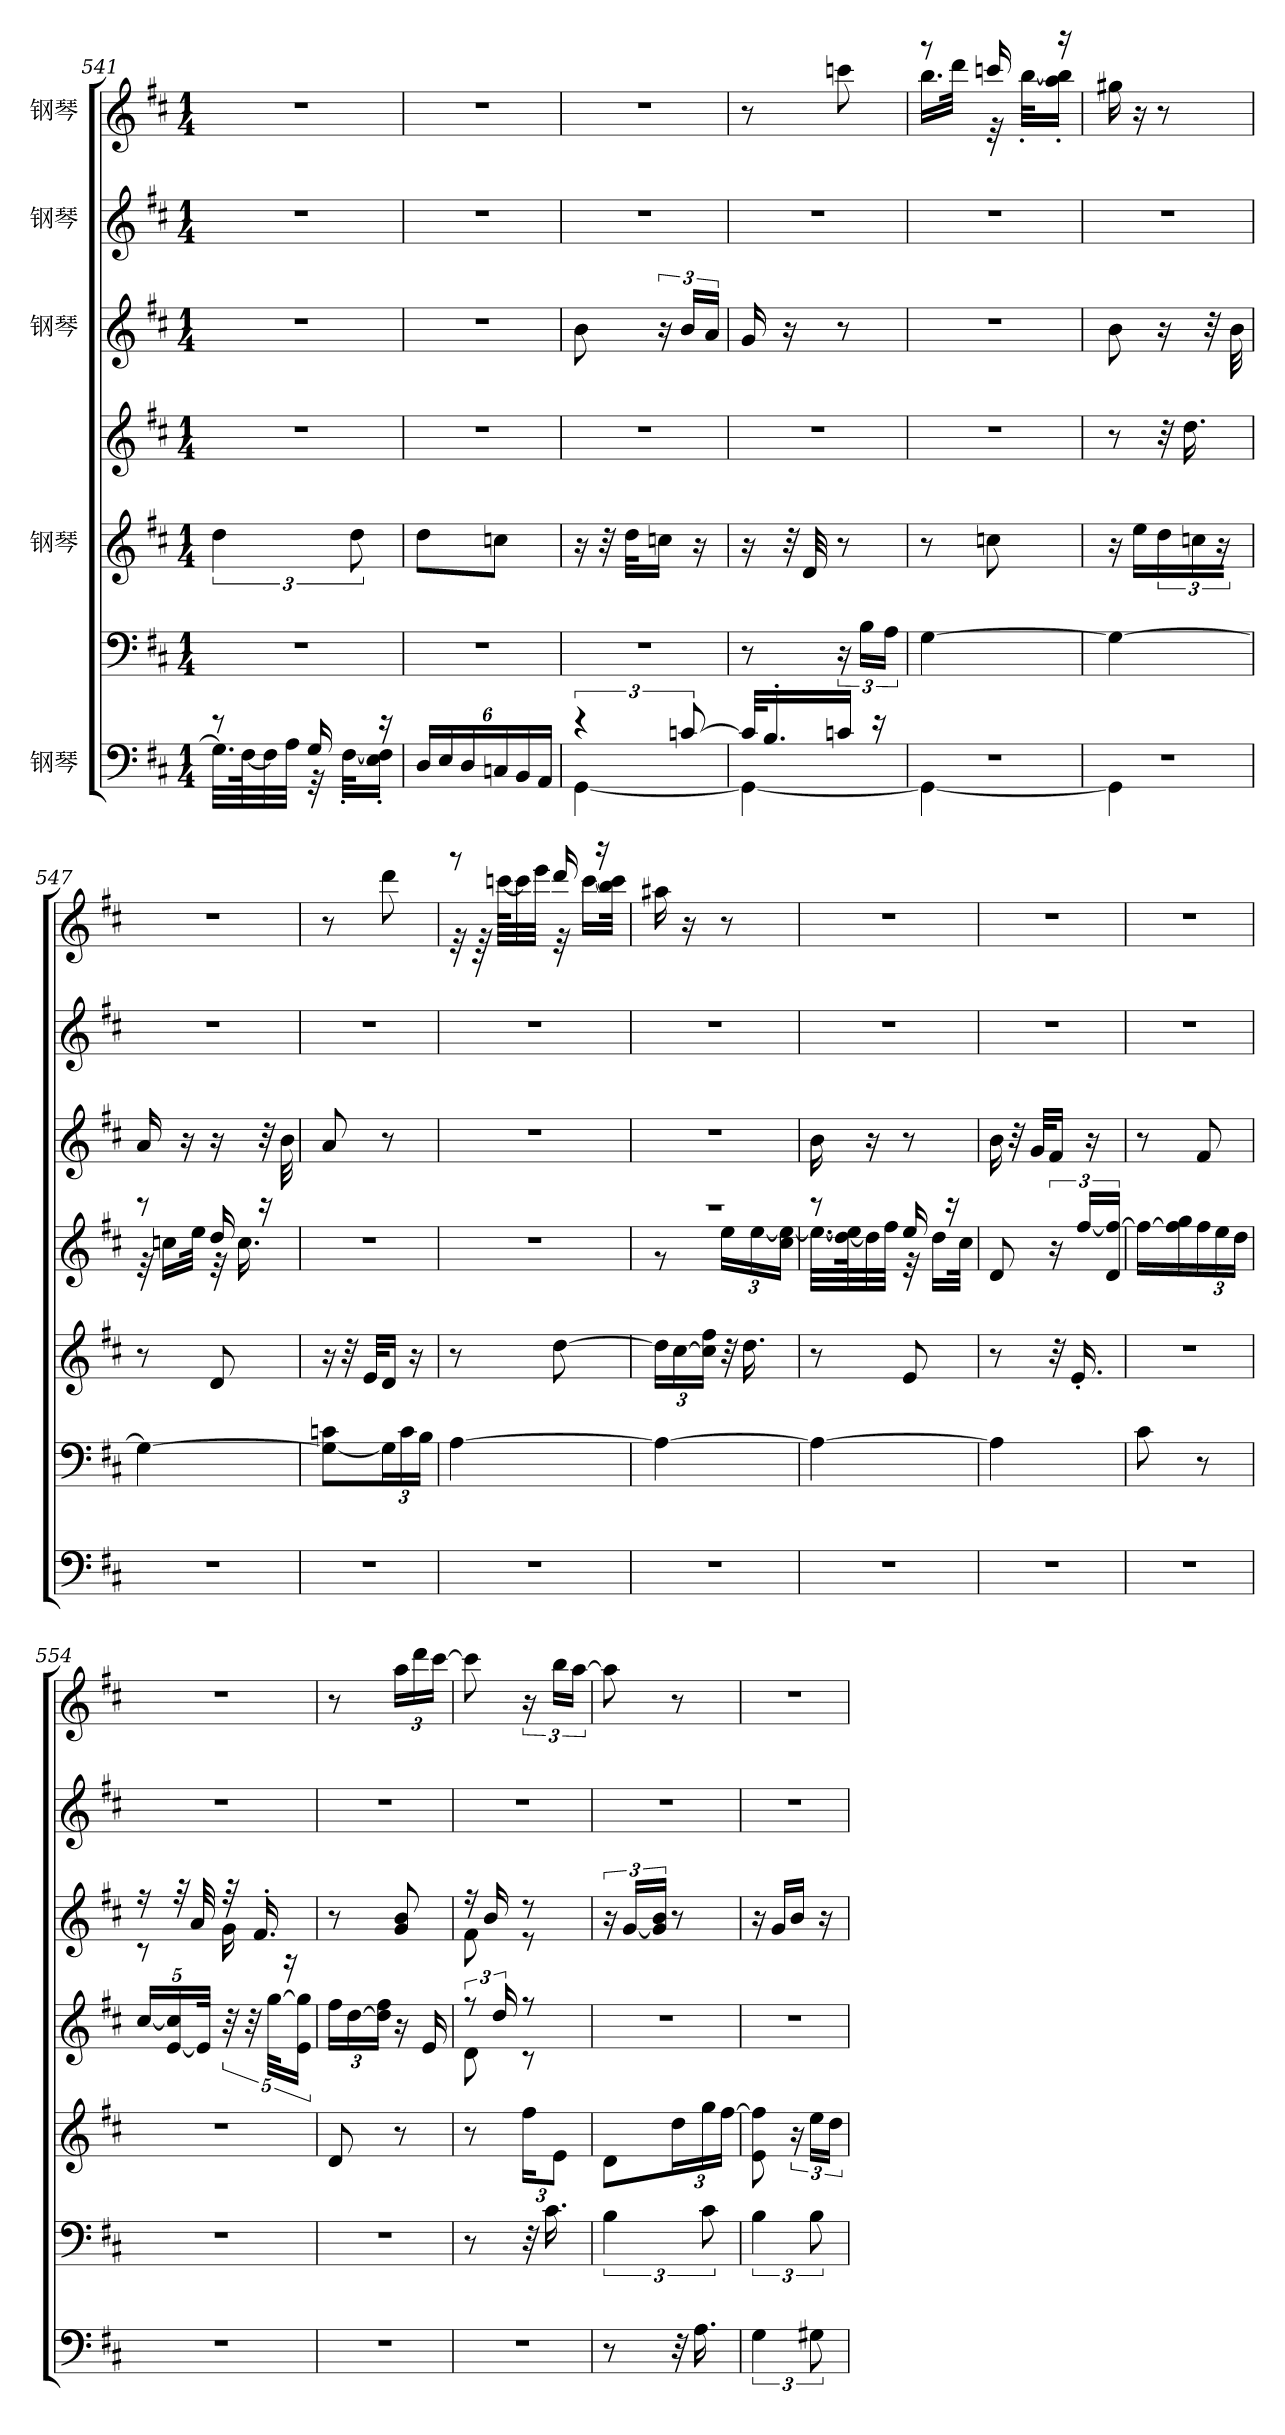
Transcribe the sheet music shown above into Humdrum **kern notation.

**kern	**kern	**kern	**kern	**kern	**kern	**kern
*part5	*part5	*part4	*part4	*part3	*part2	*part1
*staff7	*staff6	*staff5	*staff4	*staff3	*staff2	*staff1
*I"钢琴	*	*I"钢琴	*	*I"钢琴	*I"钢琴	*I"钢琴
*clefF4	*clefF4	*clefG2	*clefG2	*clefG2	*clefG2	*clefG2
*k[f#c#]	*k[f#c#]	*k[f#c#]	*k[f#c#]	*k[f#c#]	*k[f#c#]	*k[f#c#]
*M1/4	*M1/4	*M1/4	*M1/4	*M1/4	*M1/4	*M1/4
=541	=541	=541	=541	=541	=541	=541
*^	*	*	*	*	*	*
8r	32.G\LLL]	4r	6dd\	4r	4r	4r	4r
.	[64F#\K	.	.	.	.	.	.
.	32F#\]	.	.	.	.	.	.
.	32A\JJJ	.	.	.	.	.	.
16G/	32r	.	.	.	.	.	.
.	[32F#'\KLL	.	.	.	.	.	.
.	.	.	12dd\	.	.	.	.
16r	16E\' 16F#\]'JJ	.	.	.	.	.	.
*v	*v	*	*	*	*	*	*
=542	=542	=542	=542	=542	=542	=542
*Xbrackettup	*	*	*	*	*	*
24D/LL	4r	8dd\L	4r	4r	4r	4r
24E/	.	.	.	.	.	.
24D/	.	.	.	.	.	.
24Cn/	.	8ccn\J	.	.	.	.
24BB/	.	.	.	.	.	.
24AA/JJ	.	.	.	.	.	.
=543	=543	=543	=543	=543	=543	=543
*brackettup	*	*	*	*	*	*
*^	*	*	*	*	*	*
6r	[4GG\	4r	16r	4r	8b\	4r	4r
.	.	.	32r	.	.	.	.
.	.	.	32dd\KLL	.	.	.	.
.	.	.	16ccn\JJ	.	24r	.	.
[12cn/	.	.	.	.	24b/LL	.	.
.	.	.	16r	.	.	.	.
.	.	.	.	.	24a/JJ	.	.
=544	=544	=544	=544	=544	=544	=544	=544
32c/KLL]	4GG\_	8r	16r	4r	16g/	4r	8r
16.B'/	.	.	.	.	.	.	.
.	.	.	32r	.	16r	.	.
.	.	.	32d/	.	.	.	.
16cn/JJ	.	24r	8r	.	8r	.	8cccn\
.	.	24B\LL	.	.	.	.	.
16r	.	.	.	.	.	.	.
.	.	24A\JJ	.	.	.	.	.
!!LO:PB:g=z
=545	=545	=545	=545	=545	=545	=545	=545
*	*	*	*	*	*	*	*^
4r	4GG\_	[4G\	8r	4r	4r	4r	8r	16.bb\LL
.	.	.	.	.	.	.	.	32ddd\JJk
.	.	.	8ccn\	.	.	.	16cccn/	32r
.	.	.	.	.	.	.	.	[32bb'\KLL
.	.	.	.	.	.	.	16r	16aa\' 16bb\]'JJ
*	*	*	*	*	*	*	*v	*v
=546	=546	=546	=546	=546	=546	=546	=546
4r	4GG\]	4G\_	16r	8r	8b\	4r	16gg#X\
.	.	.	16ee\LL	.	.	.	16r
.	.	.	24dd\	32r	16r	.	8r
.	.	.	.	16.dd\	.	.	.
.	.	.	24ccn\JJ	.	.	.	.
.	.	.	.	.	32r	.	.
.	.	.	24r	.	.	.	.
.	.	.	.	.	32b\	.	.
*v	*v	*	*	*	*	*	*
=547	=547	=547	=547	=547	=547	=547
*	*	*	*^	*	*	*
4r	4G\_	8r	8r	32r	16a/	4r	4r
.	.	.	.	16ccn\LL	.	.	.
.	.	.	.	.	16r	.	.
.	.	.	.	32ee\JJk	.	.	.
.	.	8d/	16dd/	32r	16r	.	.
.	.	.	.	16.cc\	.	.	.
.	.	.	16r	.	32r	.	.
.	.	.	.	.	32b\	.	.
*	*	*	*v	*v	*	*	*
=548	=548	=548	=548	=548	=548	=548
4r	8G\_ 8cn\L	16r	4r	8a/	4r	8r
.	.	32r	.	.	.	.
.	.	32e/KLL	.	.	.	.
*	*Xbrackettup	*	*	*	*	*
.	24G\L]	16d/JJ	.	8r	.	8ddd\
.	24c\	.	.	.	.	.
.	.	16r	.	.	.	.
.	24B\JJ	.	.	.	.	.
!!LO:PB:g=z
=549	=549	=549	=549	=549	=549	=549
*	*	*	*	*	*	*^
4r	[4A\	8r	4r	4r	4r	8r	32r
.	.	.	.	.	.	.	64r
.	.	.	.	.	.	.	[64cccn\KLLL
.	.	.	.	.	.	.	32ccc\]
.	.	.	.	.	.	.	32eee\JJJ
.	.	[8dd\	.	.	.	16ddd/	32r
.	.	.	.	.	.	.	[16ccc\LL
.	.	.	.	.	.	16r	.
.	.	.	.	.	.	.	32bb\ 32ccc\]JJk
*	*	*	*	*	*	*v	*v
=550	=550	=550	=550	=550	=550	=550
*	*	*Xbrackettup	*	*	*	*
*	*	*	*^	*	*	*
4r	4A\_	24dd\LL]	4r	8r	4r	4r	16aa#X\
.	.	[24cc#\	.	.	.	.	.
.	.	.	.	.	.	.	16r
.	.	24cc#\] 24ff#\JJ	.	.	.	.	.
*	*	*	*	*Xbrackettup	*	*	*
.	.	32r	.	24ee\LL	.	.	8r
.	.	16.dd\	.	.	.	.	.
.	.	.	.	[24ee\	.	.	.
.	.	.	.	24cc#\ 24ee\_JJ	.	.	.
=551	=551	=551	=551	=551	=551	=551	=551
4r	4A\_	8r	8r	32.ee\LLL_	16b\	4r	4r
.	.	.	.	[64dd\ 64ee\]K	.	.	.
.	.	.	.	32dd\]	16r	.	.
.	.	.	.	32ff#\JJJ	.	.	.
.	.	8e/	16ee/	32r	8r	.	.
.	.	.	.	16dd\LL	.	.	.
.	.	.	16r	.	.	.	.
.	.	.	.	32cc#\JJk	.	.	.
*	*	*	*v	*v	*	*	*
=552	=552	=552	=552	=552	=552	=552
4r	4A\]	8r	8d/	16b\	4r	4r
.	.	.	.	32r	.	.
.	.	.	.	32g/KLL	.	.
*	*	*	*brackettup	*	*	*
.	.	32r	24r	16f#/JJ	.	.
.	.	16.e'/	.	.	.	.
.	.	.	[24ff#/LL	.	.	.
.	.	.	.	16r	.	.
.	.	.	24d/ 24ff#/_JJ	.	.	.
!!LO:PB:g=z
=553	=553	=553	=553	=553	=553	=553
4r	8c#\	4r	16ff#\LL_	8r	4r	4r
.	.	.	16ff#\] 16gg\	.	.	.
*	*	*	*Xbrackettup	*	*	*
.	8r	.	24ff#\	8f#/	.	.
.	.	.	24ee\	.	.	.
.	.	.	24dd\JJ	.	.	.
=554	=554	=554	=554	=554	=554	=554
*	*	*	*brackettup	*	*	*
*	*	*	*	*^	*	*
4r	4r	4r	[20cc#/LL	16r	8r	4r	4r
.	.	.	[20e/ 20cc#/]	.	.	.	.
.	.	.	.	32r	.	.	.
.	.	.	.	32a/	.	.	.
.	.	.	40e/JJk]	.	.	.	.
.	.	.	40r	32r	16g\	.	.
.	.	.	40r	.	.	.	.
.	.	.	.	16.f#'/	.	.	.
.	.	.	[40gg\KLL	.	.	.	.
.	.	.	.	.	16r	.	.
.	.	.	20e\ 20gg\]JJ	.	.	.	.
*	*	*	*	*v	*v	*	*
=555	=555	=555	=555	=555	=555	=555
*	*	*	*Xbrackettup	*	*	*
4r	4r	8d/	24ff#\LL	8r	4r	8r
.	.	.	[24dd\	.	.	.
.	.	.	24dd\] 24ff#\JJ	.	.	.
*	*	*	*	*	*	*Xbrackettup
.	.	8r	16r	8g/ 8b/	.	24aa\LL
.	.	.	.	.	.	24ddd\
.	.	.	16e/	.	.	.
.	.	.	.	.	.	[24ccc#\JJ
=556	=556	=556	=556	=556	=556	=556
*	*	*	*brackettup	*	*	*
*	*	*	*^	*^	*	*
4r	8r	8r	12r	8d\	16r	8f#\	4r	8ccc#\]
.	.	.	.	.	16b/	.	.	.
.	.	.	24dd/	.	.	.	.	.
*	*	*	*	*	*	*	*	*brackettup
.	32r	24ff#\KL	8r	8r	8r	8r	.	24r
.	16.c#\	.	.	.	.	.	.	.
.	.	12e\J	.	.	.	.	.	24bb\LL
.	.	.	.	.	.	.	.	[24aa\JJ
*	*	*	*v	*v	*	*	*	*
*	*	*	*	*v	*v	*	*
=557	=557	=557	=557	=557	=557	=557
*	*brackettup	*	*	*	*	*
8r	6B\	8d\L	4r	24r	4r	8aa\]
.	.	.	.	[24g/LL	.	.
.	.	.	.	24g/] 24b/JJ	.	.
32r	.	24dd\L	.	8r	.	8r
16.A\	.	.	.	.	.	.
.	12c#\	24gg\	.	.	.	.
.	.	[24ff#\JJ	.	.	.	.
!!LO:PB:g=z
=558	=558	=558	=558	=558	=558	=558
6G\	6B\	8e\ 8ff#\]	4r	16r	4r	4r
.	.	.	.	16g/LL	.	.
*	*	*brackettup	*	*	*	*
.	.	24r	.	16b/JJ	.	.
12G#X\	12B\	24ee\LL	.	.	.	.
.	.	.	.	16r	.	.
.	.	24dd\JJ	.	.	.	.
=	=	=	=	=	=	=
*-	*-	*-	*-	*-	*-	*-
